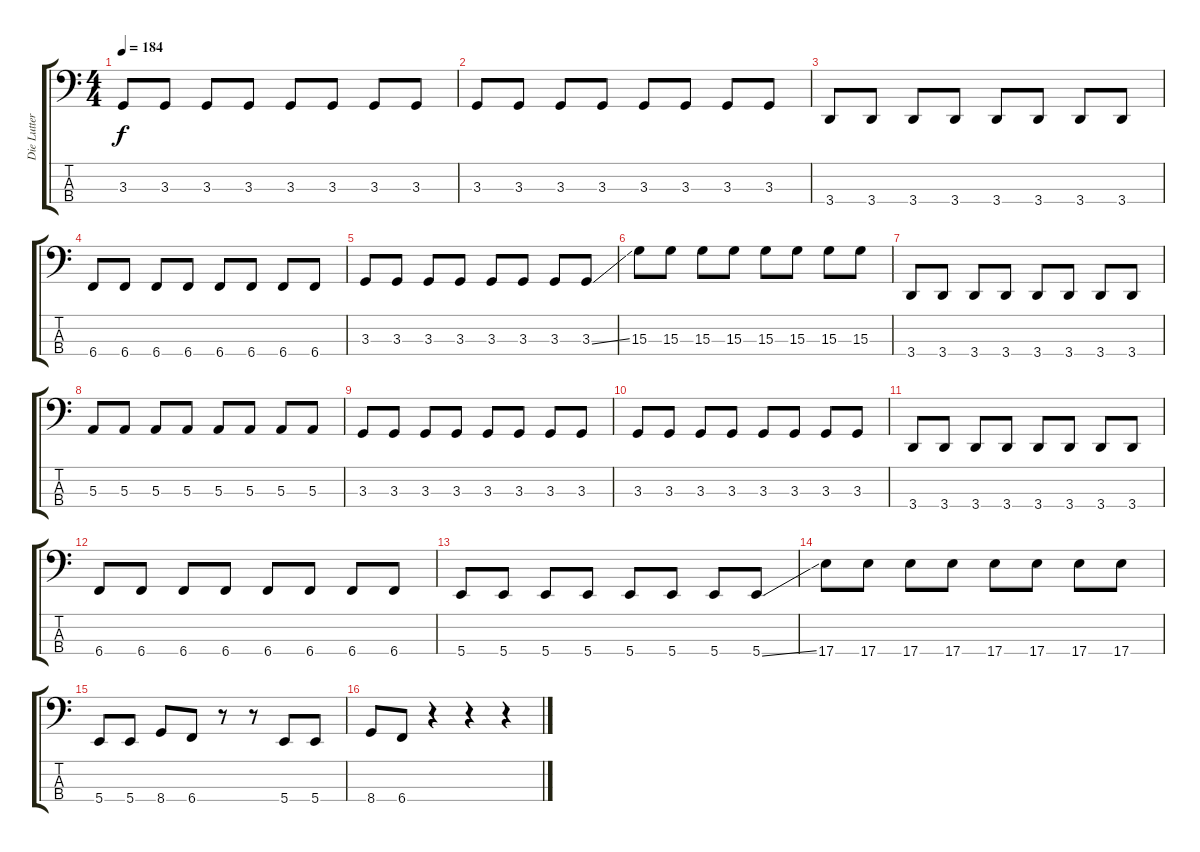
\track ("Die Lutter" "Die Lutter") {instrument electricbasspick}
\staff {score tabs}
\tuning (D2 A1 E1 B0) {hide}
\ts (4 4)
\tempo 184
\clef f4
\ks c
3.3.8{dy f} 3.3.8 3.3.8 3.3.8 3.3.8 3.3.8 3.3.8 3.3.8 |
3.3.8 3.3.8 3.3.8 3.3.8 3.3.8 3.3.8 3.3.8 3.3.8 |
3.4.8 3.4.8 3.4.8 3.4.8 3.4.8 3.4.8 3.4.8 3.4.8 |
6.4.8 6.4.8 6.4.8 6.4.8 6.4.8 6.4.8 6.4.8 6.4.8 |
3.3.8 3.3.8 3.3.8 3.3.8 3.3.8 3.3.8 3.3.8 3.3{ss}.8 |
15.3.8 15.3.8 15.3.8 15.3.8 15.3.8 15.3.8 15.3.8 15.3.8 |
3.4.8 3.4.8 3.4.8 3.4.8 3.4.8 3.4.8 3.4.8 3.4.8 |
5.3.8 5.3.8 5.3.8 5.3.8 5.3.8 5.3.8 5.3.8 5.3.8 |
3.3.8 3.3.8 3.3.8 3.3.8 3.3.8 3.3.8 3.3.8 3.3.8 |
3.3.8 3.3.8 3.3.8 3.3.8 3.3.8 3.3.8 3.3.8 3.3.8 |
3.4.8 3.4.8 3.4.8 3.4.8 3.4.8 3.4.8 3.4.8 3.4.8 |
6.4.8 6.4.8 6.4.8 6.4.8 6.4.8 6.4.8 6.4.8 6.4.8 |
5.4.8 5.4.8 5.4.8 5.4.8 5.4.8 5.4.8 5.4.8 5.4{ss}.8 |
17.4.8 17.4.8 17.4.8 17.4.8 17.4.8 17.4.8 17.4.8 17.4.8 |
5.4.8 5.4.8 8.4.8 6.4.8 r.8 r.8 5.4.8 5.4.8 |
8.4.8 6.4.8 r.4 r.4 r.4
